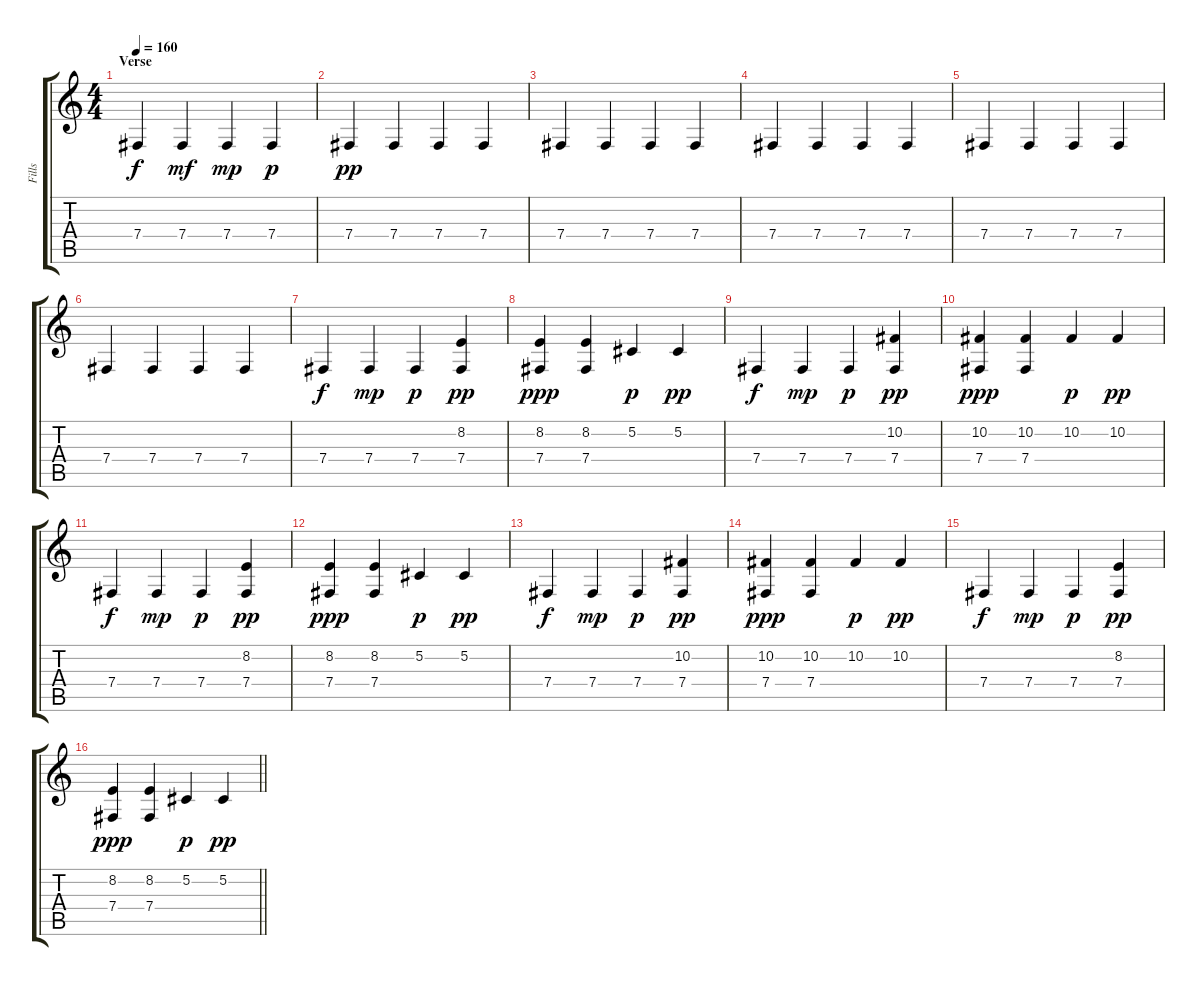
\track ("Fills" "Fills") {instrument fx8scifi}
\staff {score tabs}
\tuning (Db4 Ab3 E3 B2 Gb2 B1) {hide}
\ts (4 4)
\section ("" "Verse")
\tempo 160
\clef g2
\ks c
7.4.4{dy f} 7.4.4{dy mf} 7.4.4{dy mp} 7.4.4{dy p} |
7.4.4{dy pp} 7.4.4 7.4.4 7.4.4 |
7.4.4 7.4.4 7.4.4 7.4.4 |
7.4.4 7.4.4 7.4.4 7.4.4 |
7.4.4 7.4.4 7.4.4 7.4.4 |
7.4.4 7.4.4 7.4.4 7.4.4 |
7.4.4{dy f} 7.4.4{dy mp} 7.4.4{dy p} (8.2 7.4).4{dy pp} |
(8.2 7.4).4{dy ppp} (8.2 7.4).4 5.2.4{dy p} 5.2.4{dy pp} |
7.4.4{dy f} 7.4.4{dy mp} 7.4.4{dy p} (10.2 7.4).4{dy pp} |
(10.2 7.4).4{dy ppp} (10.2 7.4).4 10.2.4{dy p} 10.2.4{dy pp} |
7.4.4{dy f} 7.4.4{dy mp} 7.4.4{dy p} (8.2 7.4).4{dy pp} |
(8.2 7.4).4{dy ppp} (8.2 7.4).4 5.2.4{dy p} 5.2.4{dy pp} |
7.4.4{dy f} 7.4.4{dy mp} 7.4.4{dy p} (10.2 7.4).4{dy pp} |
(10.2 7.4).4{dy ppp} (10.2 7.4).4 10.2.4{dy p} 10.2.4{dy pp} |
7.4.4{dy f} 7.4.4{dy mp} 7.4.4{dy p} (8.2 7.4).4{dy pp} |
\barLineRight lightlight
(8.2 7.4).4{dy ppp} (8.2 7.4).4 5.2.4{dy p} 5.2.4{dy pp}
